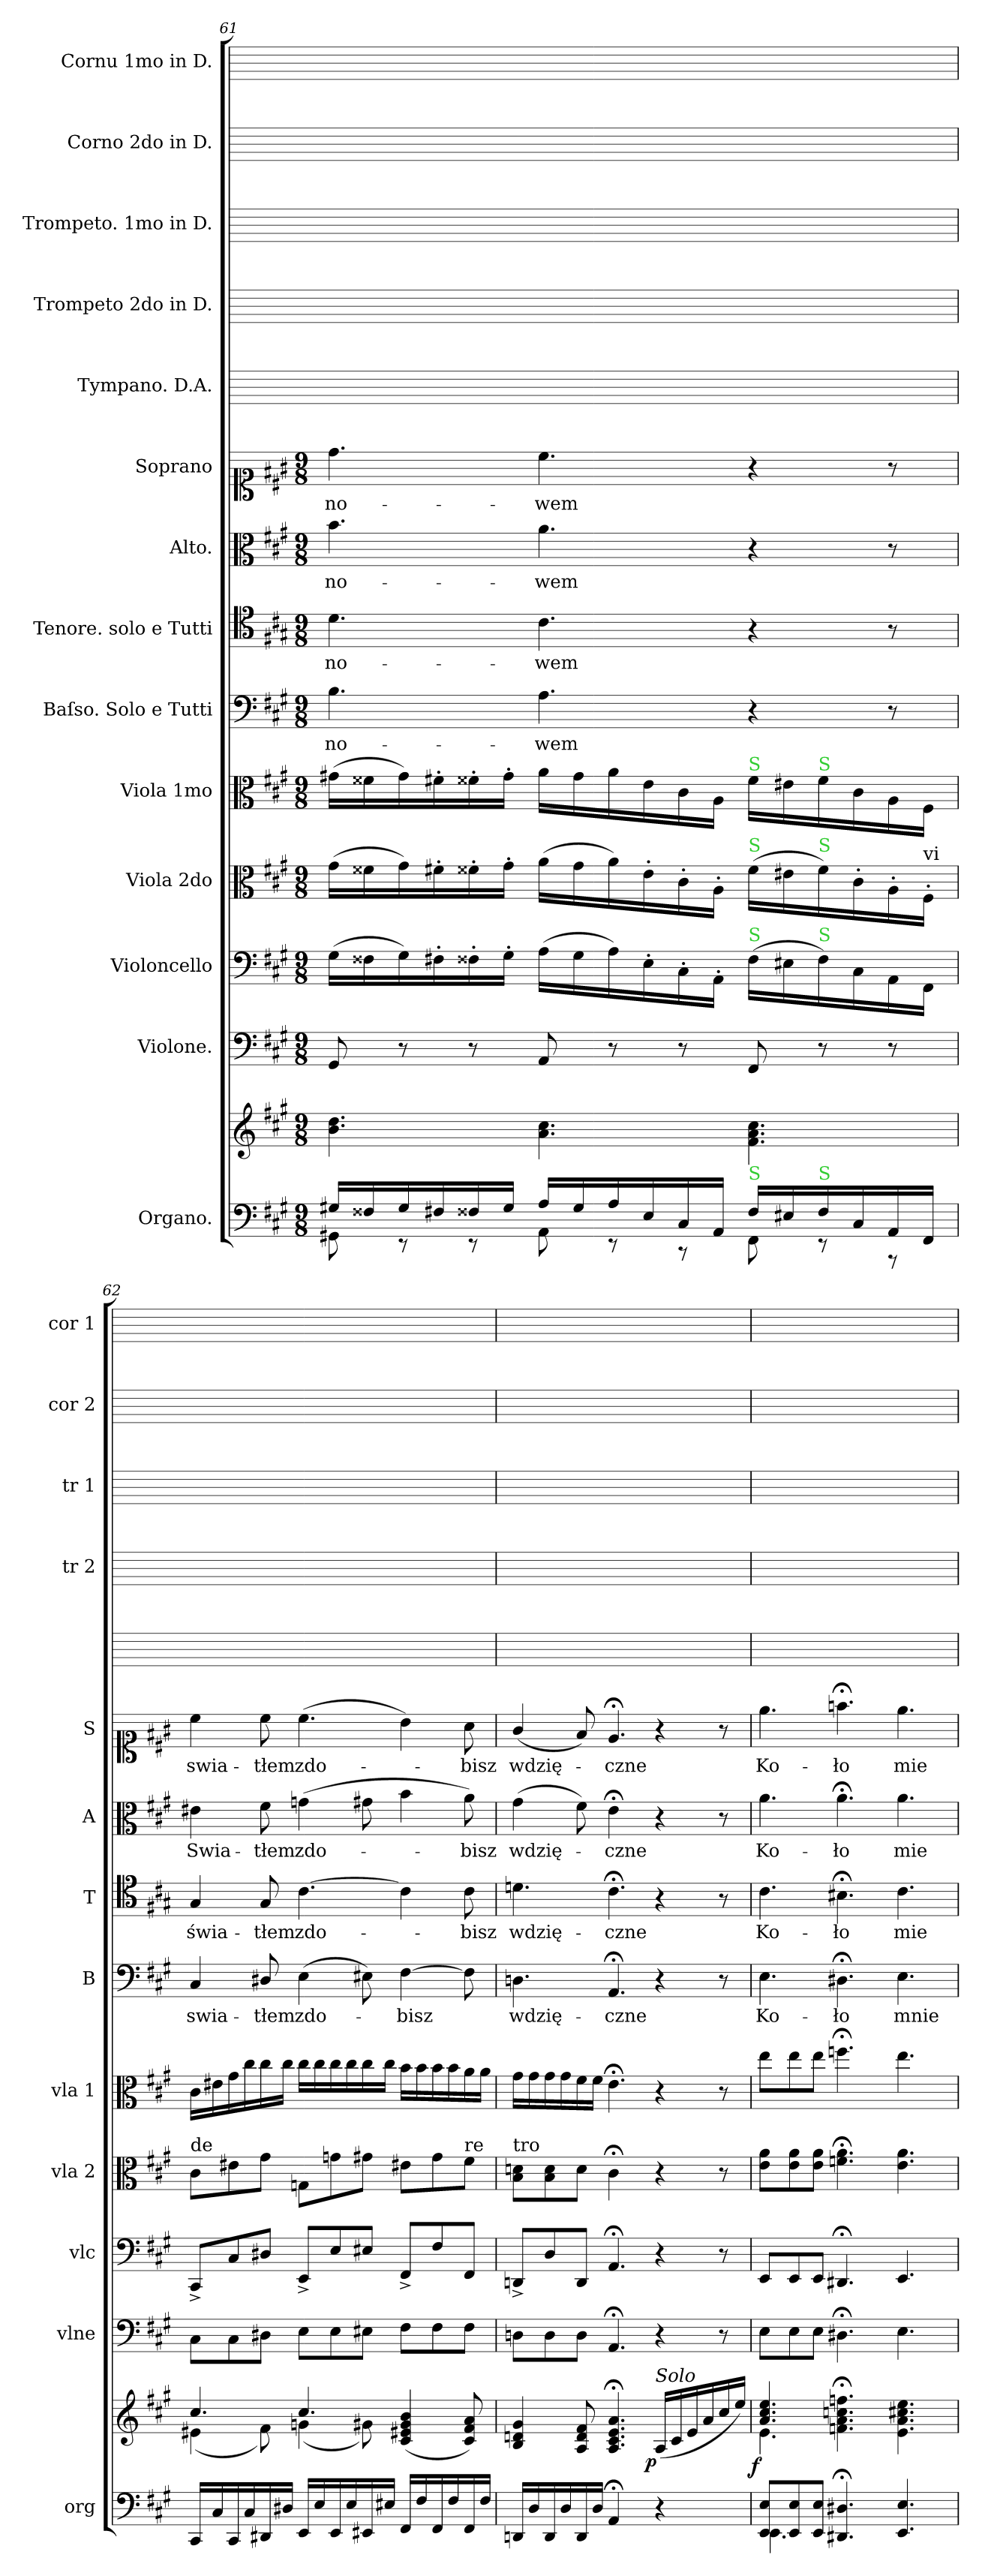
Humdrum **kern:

**kern	**kern	**dynam	**kern	**kern	**kern	**kern	**kern	**text	**kern	**text	**kern	**text	**kern	**text	**kern	**kern	**kern	**kern	**kern
*part14	*part14	*part14	*part13	*part12	*part11	*part10	*part9	*part9	*part8	*part8	*part7	*part7	*part6	*part6	*part5	*part4	*part3	*part2	*part1
*staff15	*staff14	*staff14/15	*staff13	*staff12	*staff11	*staff10	*staff9	*staff9	*staff8	*staff8	*staff7	*staff7	*staff6	*staff6	*staff5	*staff4	*staff3	*staff2	*staff1
*I"Organo.	*	*	*I"Violone.	*I"Violoncello	*I"Viola 2do	*I"Viola 1mo	*I"Baſso. Solo e Tutti	*	*I"Tenore. solo e Tutti	*	*I"Alto.	*	*I"Soprano	*	*I"Tympano. D.A.	*I"Trompeto 2do in D.	*I"Trompeto. 1mo in D.	*I"Corno 2do in D.	*I"Cornu 1mo in D.
*I'org	*	*	*I'vlne	*I'vlc	*I'vla 2	*I'vla 1	*I'B	*	*I'T	*	*I'A	*	*I'S	*	*	*I'tr 2	*I'tr 1	*I'cor 2	*I'cor 1
*clefF4	*clefG2	*	*clefF4	*clefF4	*clefC3	*clefC3	*clefF4	*	*clefC4	*	*clefC3	*	*clefC1	*	*	*	*	*	*
*k[f#c#g#]	*k[f#c#g#]	*	*k[f#c#g#]	*k[f#c#g#]	*k[f#c#g#]	*k[f#c#g#]	*k[f#c#g#]	*	*k[f#c#g#]	*	*k[f#c#g#]	*	*k[f#c#g#]	*	*	*	*	*	*
*A:	*A:	*	*A:	*A:	*A:	*A:	*A:	*	*A:	*	*A:	*	*A:	*	*	*	*	*	*
*M9/8	*M9/8	*	*M9/8	*M9/8	*M9/8	*M9/8	*M9/8	*	*M9/8	*	*M9/8	*	*M9/8	*	*	*	*	*	*
=61	=61	=61	=61	=61	=61	=61	=61	=61	=61	=61	=61	=61	=61	=61	=61	=61	=61	=61	=61
*^	*	*	*	*	*	*	*	*	*	*	*	*	*	*	*	*	*	*	*
16G#X/LL	8GG#X\	4.b\ 4.dd\	.	8GG#/	(16G#\LL	(16g#\LL	(16g#X\LL	4.B\	no-	4.d\	no-	4.b\	no-	4.dd\	no-	8%9ryy	8%9ryy	8%9ryy	8%9ryy	8%9ryy
16F##X/	.	.	.	.	16F##X\	16f##X\	16f##X\	.	.	.	.	.	.	.	.	.	.	.	.	.
16G#/	8r	.	.	8r	16G#\)	16g#\)	16g#\)	.	.	.	.	.	.	.	.	.	.	.	.	.
16F#X/	.	.	.	.	16F#X'\	16f#X'\	16f#X'\	.	.	.	.	.	.	.	.	.	.	.	.	.
16F##X/	8r	.	.	8r	16F##X'\	16f##X'\	16f##X'\	.	.	.	.	.	.	.	.	.	.	.	.	.
16G#/JJ	.	.	.	.	16G#'\JJ	16g#'\JJ	16g#'\JJ	.	.	.	.	.	.	.	.	.	.	.	.	.
16A/LL	8AA\	4.a\ 4.cc#\	.	8AA/	(16A\LL	(16a\LL	16a\LL	4.A\	-wem	4.c#\	-wem	4.a\	-wem	4.cc#\	-wem	.	.	.	.	.
16G#/	.	.	.	.	16G#\	16g#\	16g#\	.	.	.	.	.	.	.	.	.	.	.	.	.
16A/	8r	.	.	8r	16A\)	16a\)	16a\	.	.	.	.	.	.	.	.	.	.	.	.	.
16E/	.	.	.	.	16E'\	16e'\	16e\	.	.	.	.	.	.	.	.	.	.	.	.	.
16C#/	8r	.	.	8r	16C#'\	16c#'\	16c#\	.	.	.	.	.	.	.	.	.	.	.	.	.
16AA/JJ	.	.	.	.	16AA'\JJ	16A'\JJ	16A\JJ	.	.	.	.	.	.	.	.	.	.	.	.	.
!	!	!	!	!	!	!	!LO:TX:a:color=limegreen:t=S	!	!	!	!	!	!	!	!	!	!	!	!	!
!	!	!	!	!	!	!LO:TX:a:color=limegreen:t=S	!	!	!	!	!	!	!	!	!	!	!	!	!	!
!	!	!	!	!	!LO:TX:a:color=limegreen:t=S	!	!	!	!	!	!	!	!	!	!	!	!	!	!	!
!LO:TX:a:color=limegreen:t=S	!	!	!	!	!	!	!	!	!	!	!	!	!	!	!	!	!	!	!	!
16F##/LL	8FF#\	4.f#\ 4.a\ 4.cc#\	.	8FF#/	(16F##\LL	(16f##\LL	16f##\LL	4r	.	4r	.	4r	.	4r	.	.	.	.	.	.
16E#X/	.	.	.	.	16E#X\	16e#X\	16e#X\	.	.	.	.	.	.	.	.	.	.	.	.	.
!	!	!	!	!	!	!	!LO:TX:a:color=limegreen:t=S	!	!	!	!	!	!	!	!	!	!	!	!	!
!	!	!	!	!	!	!LO:TX:a:color=limegreen:t=S	!	!	!	!	!	!	!	!	!	!	!	!	!	!
!	!	!	!	!	!LO:TX:a:color=limegreen:t=S	!	!	!	!	!	!	!	!	!	!	!	!	!	!	!
!LO:TX:a:color=limegreen:t=S	!	!	!	!	!	!	!	!	!	!	!	!	!	!	!	!	!	!	!	!
16F##/	8r	.	.	8r	16F##\)	16f##\)	16f##\	.	.	.	.	.	.	.	.	.	.	.	.	.
16C#/	.	.	.	.	16C#\	16c#'\	16c#\	.	.	.	.	.	.	.	.	.	.	.	.	.
16AA/	8r	.	.	8r	16AA\	16A'\	16A\	8r	.	8r	.	8r	.	8r	.	.	.	.	.	.
!	!	!	!	!	!	!LO:TX:a:t=vi	!	!	!	!	!	!	!	!	!	!	!	!	!	!
16FF#/JJ	.	.	.	.	16FF#\JJ	16F#'\JJ	16F#\JJ	.	.	.	.	.	.	.	.	.	.	.	.	.
*v	*v	*	*	*	*	*	*	*	*	*	*	*	*	*	*	*	*	*	*	*
=62	=62	=62	=62	=62	=62	=62	=62	=62	=62	=62	=62	=62	=62	=62	=62	=62	=62	=62	=62
*	*^	*	*	*	*	*	*	*	*	*	*	*	*	*	*	*	*	*	*
!	!	!	!	!	!	!LO:TX:a:t=de	!	!	!	!	!	!	!	!	!	!	!	!	!	!
16CC#/LL	4.cc#/	(>4e#X\	.	8C#\L	8CC#^/L	8c#\L	16c#\LL	4C#/	swia-	4G#/	świa-	4e#X\	Swia-	4cc#\	swia-	8%9ryy	8%9ryy	8%9ryy	8%9ryy	8%9ryy
16C#/	.	.	.	.	.	.	16e#X\	.	.	.	.	.	.	.	.	.	.	.	.	.
16CC#/	.	.	.	8C#\	8C#/	8e#X\	16g#\	.	.	.	.	.	.	.	.	.	.	.	.	.
16C#/	.	.	.	.	.	.	16cc#\	.	.	.	.	.	.	.	.	.	.	.	.	.
16DD#X/	.	8f#\)	.	8D#X\J	8D#X/J	8g#\J	16cc#\	8D#X/	-tłem	8G#/	-tłem	8f#\	-tłem	8cc#\	-tłem	.	.	.	.	.
16D#X/JJ	.	.	.	.	.	.	16cc#\JJ	.	.	.	.	.	.	.	.	.	.	.	.	.
16EE/LL	4.cc#/	(>4gn\	.	8E\L	8EE^/L	8Gn\L	16cc#\LL	(4E\	zdo-	[4.c#\	zdo-	(4gn\	zdo-	(4.cc#\	zdo-	.	.	.	.	.
16E/	.	.	.	.	.	.	16cc#\	.	.	.	.	.	.	.	.	.	.	.	.	.
16EE/	.	.	.	8E\	8E/	8gn\	16cc#\	.	.	.	.	.	.	.	.	.	.	.	.	.
16E/	.	.	.	.	.	.	16cc#\	.	.	.	.	.	.	.	.	.	.	.	.	.
16EE#X/	.	8g#X\)	.	8E#X\J	8E#X/J	8g#X\J	16cc#\	8E#X\)	.	.	.	8g#X\	.	.	.	.	.	.	.	.
16E#X/JJ	.	.	.	.	.	.	16cc#\JJ	.	.	.	.	.	.	.	.	.	.	.	.	.
16FF#/LL	(>4c#/ 4e#X/ 4g#/ 4b/	4ryy	.	8F#\L	8FF#^/L	8e#X\L	16b\LL	[4F#\	-bisz	4c#\]	.	4b\	.	4b\)	.	.	.	.	.	.
16F#/	.	.	.	.	.	.	16b\	.	.	.	.	.	.	.	.	.	.	.	.	.
16FF#/	.	.	.	8F#\	8F#/	8g#\	16b\	.	.	.	.	.	.	.	.	.	.	.	.	.
16F#/	.	.	.	.	.	.	16b\	.	.	.	.	.	.	.	.	.	.	.	.	.
!	!	!	!	!	!	!LO:TX:a:t=re	!	!	!	!	!	!	!	!	!	!	!	!	!	!
16FF#/	8c#/ 8f#/ 8a/)	8rAyy	.	8F#\J	8FF#/J	8f#\J	16a\	8F#\]	.	8c#\	-bisz	8a\)	-bisz	8a\	-bisz	.	.	.	.	.
16F#/JJ	.	.	.	.	.	.	16a\JJ	.	.	.	.	.	.	.	.	.	.	.	.	.
*	*v	*v	*	*	*	*	*	*	*	*	*	*	*	*	*	*	*	*	*	*
=63	=63	=63	=63	=63	=63	=63	=63	=63	=63	=63	=63	=63	=63	=63	=63	=63	=63	=63	=63
!	!	!	!	!	!LO:TX:a:t=tro	!	!	!	!	!	!	!	!	!	!	!	!	!	!
16DDn/LL	4B/ 4dn/ 4g#/	.	8Dn\L	8DDn^/L	8B\ 8dn\L	16g#\LL	4.Dn\	wdzię-	4.dn\	wdzię-	(4g#\	wdzię-	(>4g#/	wdzię-	8%9ryy	8%9ryy	8%9ryy	8%9ryy	8%9ryy
16D/	.	.	.	.	.	16g#\	.	.	.	.	.	.	.	.	.	.	.	.	.
16DD/	.	.	8D\	8D/	8B\ 8d\	16g#\	.	.	.	.	.	.	.	.	.	.	.	.	.
16D/	.	.	.	.	.	16g#\	.	.	.	.	.	.	.	.	.	.	.	.	.
16DD/	8A/ 8d/ 8f#/	.	8D\J	8DD/J	8d\J	16f#\	.	.	.	.	8f#\)	.	8f#/)	.	.	.	.	.	.
16D/JJ	.	.	.	.	.	16f#\JJ	.	.	.	.	.	.	.	.	.	.	.	.	.
!LO:N:vis=4	!	!	!	!	!LO:N:vis=4	!	!	!	!	!	!LO:N:vis=4	!	!	!	!	!	!	!	!
4.AA;</	4.A;</ 4.c#;</ 4.e;</ 4.a;</	.	4.AA;</	4.AA;</	4.c#;<\	4.e;<\	4.AA;</	-czne	4.c#;<\	-czne	4.e;<\	-czne	4.e;</	-czne	.	.	.	.	.
!	!LO:TX:a:i:t=Solo	!	!	!	!	!	!	!	!	!	!	!	!	!	!	!	!	!	!
!LO:N:vis=4	!	!LO:DY:rj	!	!	!	!	!	!	!	!	!	!	!	!	!	!	!	!	!
4.r	(16A/LL	p	4r	4r	4r	4r	4r	.	4r	.	4r	.	4r	.	.	.	.	.	.
.	16c#/	.	.	.	.	.	.	.	.	.	.	.	.	.	.	.	.	.	.
.	16e/	.	.	.	.	.	.	.	.	.	.	.	.	.	.	.	.	.	.
.	16a/	.	.	.	.	.	.	.	.	.	.	.	.	.	.	.	.	.	.
.	16cc#/	.	8r	8r	8r	8r	8r	.	8r	.	8r	.	8r	.	.	.	.	.	.
.	16ee/JJ)	.	.	.	.	.	.	.	.	.	.	.	.	.	.	.	.	.	.
=64	=64	=64	=64	=64	=64	=64	=64	=64	=64	=64	=64	=64	=64	=64	=64	=64	=64	=64	=64
*^	*^	*	*	*	*	*	*	*	*	*	*	*	*	*	*	*	*	*	*
!	!	!	!	!LO:DY:rj	!	!	!	!	!	!	!	!	!	!	!	!	!	!	!	!	!
8EE/ 8E/L	4.EE\	4.a/ 4.cc#/ 4.ee/	4.e\	f	8E\L	8EE/L	8e\ 8a\L	8ee\L	4.E\	Ko-	4.c#\	Ko-	4.a\	Ko-	4.ee\	Ko-	8%9ryy	8%9ryy	8%9ryy	8%9ryy	8%9ryy
8EE/ 8E/	.	.	.	.	8E\	8EE/	8e\ 8a\	8ee\	.	.	.	.	.	.	.	.	.	.	.	.	.
8EE/ 8E/J	.	.	.	.	8E\J	8EE/J	8e\ 8a\J	8ee\J	.	.	.	.	.	.	.	.	.	.	.	.	.
4.DD#X;</ 4.D#X;</	4ryy	4.fn;<\ 4.a;<\ 4.ccn;<\ 4.ffn;<\	4reyy	.	4.D#X;<\	4.DD#X;</	4.fn;<\ 4.a;<\	4.ffn;<;\	4.D#X;<\	-ło	4.B#X;<\	-ło	4.a;<\	-ło	4.ffn;<\	-ło	.	.	.	.	.
.	8ryy	.	8reyy	.	.	.	.	.	.	.	.	.	.	.	.	.	.	.	.	.	.
4.EE/ 4.E/	4ryy	4.e\ 4.a\ 4.cc#X\ 4.ee\	4reyy	.	4.E\	4.EE/	4.e\ 4.a\	4.ee\	4.E\	mnie-	4.c#\	mie-	4.a\	mie-	4.ee\	mie-	.	.	.	.	.
.	8ryy	.	8reyy	.	.	.	.	.	.	.	.	.	.	.	.	.	.	.	.	.	.
*v	*v	*	*	*	*	*	*	*	*	*	*	*	*	*	*	*	*	*	*	*	*
*	*v	*v	*	*	*	*	*	*	*	*	*	*	*	*	*	*	*	*	*	*
=	=	=	=	=	=	=	=	=	=	=	=	=	=	=	=	=	=	=	=
*-	*-	*-	*-	*-	*-	*-	*-	*-	*-	*-	*-	*-	*-	*-	*-	*-	*-	*-	*-
